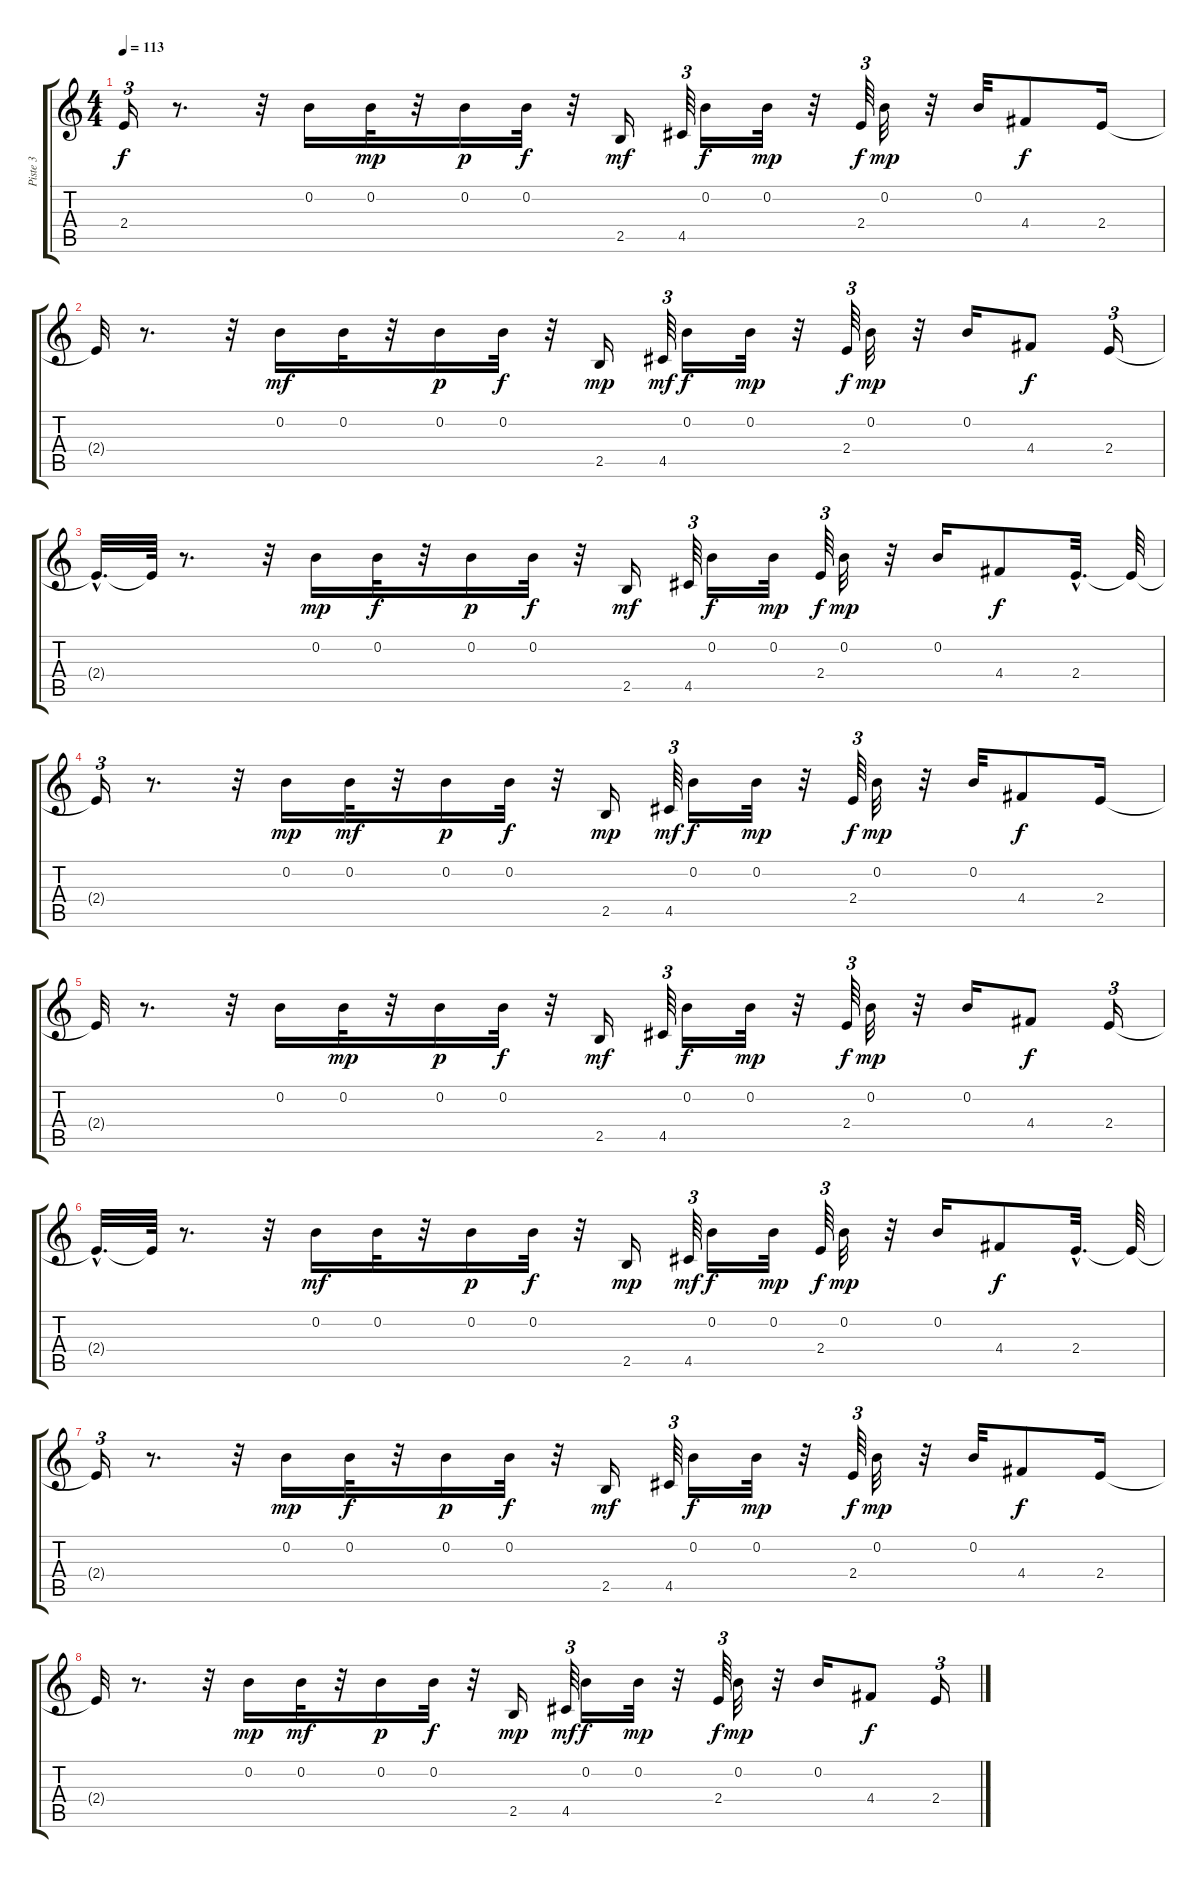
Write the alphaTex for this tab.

\track ("Piste 3" "Piste 3") {instrument electricguitarmuted}
\staff {score tabs}
\tuning (E4 B3 G3 D3 A2 E2) {hide}
\ts (4 4)
\tempo 113
\clef g2
\ks c
2.4{t}.16{tu (3 2) dy f} r.8{d} r.32 0.2.16 0.2.32{dy mp} r.32 0.2.16{dy p} 0.2.32{dy f} r.32 2.5.16{dy mf} 4.5.64{tu (3 2)} 0.2.16{dy f} 0.2.32{dy mp} r.32 2.4.64{tu (3 2) dy f} 0.2.32{dy mp} r.32 0.2.32 4.4.8{dy f} 2.4.16 |
2.4{t}.32 r.8{d} r.32 0.2.16{dy mf} 0.2.32 r.32 0.2.16{dy p} 0.2.32{dy f} r.32 2.5.16{dy mp} 4.5.64{tu (3 2) dy mf} 0.2.16{dy f} 0.2.32{dy mp} r.32 2.4.64{tu (3 2) dy f} 0.2.32{dy mp} r.32 0.2.16 4.4.8{dy f} 2.4.16{tu (3 2)} |
2.4{hac t}.32{d} 2.4{t}.64 r.8{d} r.32 0.2.16{dy mp} 0.2.32{dy f} r.32 0.2.16{dy p} 0.2.32{dy f} r.32 2.5.16{dy mf} 4.5.64{tu (3 2)} 0.2.16{dy f} 0.2.32{dy mp} 2.4.64{tu (3 2) dy f} 0.2.32{dy mp} r.32 0.2.16 4.4.8{dy f} 2.4{hac}.32{d} 2.4{t}.64 |
2.4{t}.16{tu (3 2)} r.8{d} r.32 0.2.16{dy mp} 0.2.32{dy mf} r.32 0.2.16{dy p} 0.2.32{dy f} r.32 2.5.16{dy mp} 4.5.64{tu (3 2) dy mf} 0.2.16{dy f} 0.2.32{dy mp} r.32 2.4.64{tu (3 2) dy f} 0.2.32{dy mp} r.32 0.2.32 4.4.8{dy f} 2.4.16 |
2.4{t}.32 r.8{d} r.32 0.2.16 0.2.32{dy mp} r.32 0.2.16{dy p} 0.2.32{dy f} r.32 2.5.16{dy mf} 4.5.64{tu (3 2)} 0.2.16{dy f} 0.2.32{dy mp} r.32 2.4.64{tu (3 2) dy f} 0.2.32{dy mp} r.32 0.2.16 4.4.8{dy f} 2.4.16{tu (3 2)} |
2.4{hac t}.32{d} 2.4{t}.64 r.8{d} r.32 0.2.16{dy mf} 0.2.32 r.32 0.2.16{dy p} 0.2.32{dy f} r.32 2.5.16{dy mp} 4.5.64{tu (3 2) dy mf} 0.2.16{dy f} 0.2.32{dy mp} 2.4.64{tu (3 2) dy f} 0.2.32{dy mp} r.32 0.2.16 4.4.8{dy f} 2.4{hac}.32{d} 2.4{t}.64 |
2.4{t}.16{tu (3 2)} r.8{d} r.32 0.2.16{dy mp} 0.2.32{dy f} r.32 0.2.16{dy p} 0.2.32{dy f} r.32 2.5.16{dy mf} 4.5.64{tu (3 2)} 0.2.16{dy f} 0.2.32{dy mp} r.32 2.4.64{tu (3 2) dy f} 0.2.32{dy mp} r.32 0.2.32 4.4.8{dy f} 2.4.16 |
2.4{t}.32 r.8{d} r.32 0.2.16{dy mp} 0.2.32{dy mf} r.32 0.2.16{dy p} 0.2.32{dy f} r.32 2.5.16{dy mp} 4.5.64{tu (3 2) dy mf} 0.2.16{dy f} 0.2.32{dy mp} r.32 2.4.64{tu (3 2) dy f} 0.2.32{dy mp} r.32 0.2.16 4.4.8{dy f} 2.4.16{tu (3 2)}
